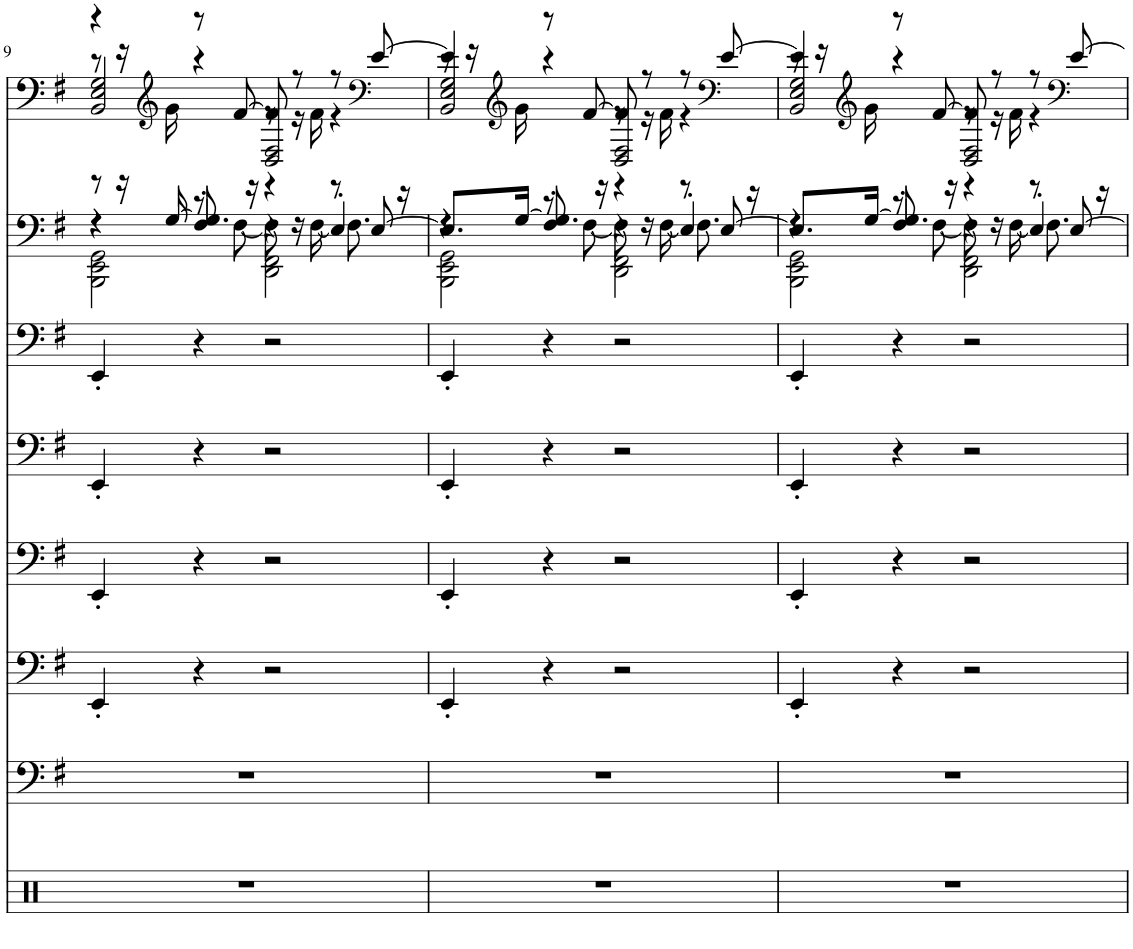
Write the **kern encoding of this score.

**kern	**kern	**kern	**kern	**kern	**kern	**kern	**kern
*part8	*part7	*part6	*part5	*part4	*part3	*part2	*part1
*staff8	*staff7	*staff6	*staff5	*staff4	*staff3	*staff2	*staff1
*I"Percussion	*I"E.Piano	*I"Ocarina	*I"Gtr.Harmonics	*I"Ocarina	*I"Gtr.Harmonics	*I"Acoustic Bass	*I"Slap Bass 1
*	*I'E.Pno	*I'Oc	*	*I'Oc	*	*I'Ac b	*
!!LO:PB:g=z
*clefX	*clefF4	*clefF4	*clefF4	*clefF4	*clefF4	*clefF4	*clefF4
*k[]	*k[f#]	*k[f#]	*k[f#]	*k[f#]	*k[f#]	*k[f#]	*k[f#]
*M4/4	*M4/4	*M4/4	*M4/4	*M4/4	*M4/4	*M4/4	*M4/4
=9	=9	=9	=9	=9	=9	=9	=9
*	*	*	*	*	*	*^	*^
*	*	*	*	*	*	*	*^	*	*^
*	*	*	*	*	*	*	*	*^	*	*	*
1r	1r	4EE'/	4EE'/	4EE'/	4EE'/	8r	4r	4r	2BBB\ 2EE\ 2GG\	4r	8r	2BB/ 2E/ 2G/
.	.	.	.	.	.	16r	.	.	.	.	16r	.
*	*	*	*	*	*	*	*	*	*	*clefG2	*	*
.	.	.	.	.	.	[16G/	.	.	.	.	16g\	.
.	.	4r	4r	4r	4r	8.G/]	8r	4F#'/	.	8r	4r	.
.	.	.	.	.	.	.	[8F#\	.	.	[8f#/	.	.
.	.	.	.	.	.	16r	.	.	.	.	.	.
.	.	2r	2r	2r	2r	4r	8F#\]	4r	2DD\ 2FF#\	8f#/]	8r	2D/ 2F#/
.	.	.	.	.	.	.	16r	.	.	8r	16r	.
.	.	.	.	.	.	.	[16F#\	.	.	.	16f#\	.
.	.	.	.	.	.	8r	8.F#\]	4E'/	.	8r	4r	.
*	*	*	*	*	*	*	*	*	*	*clefF4	*	*
.	.	.	.	.	.	[8E/	.	.	.	[8e/	.	.
.	.	.	.	.	.	.	16r	.	.	.	.	.
=10	=10	=10	=10	=10	=10	=10	=10	=10	=10	=10	=10	=10
1r	1r	4EE'/	4EE'/	4EE'/	4EE'/	8.E/L]	4r	4r	2BBB\ 2EE\ 2GG\	4e/]	8r	2BB/ 2E/ 2G/
.	.	.	.	.	.	.	.	.	.	.	16r	.
*	*	*	*	*	*	*	*	*	*	*clefG2	*	*
.	.	.	.	.	.	[16G/Jk	.	.	.	.	16g\	.
.	.	4r	4r	4r	4r	8.G/]	8r	4F#'/	.	8r	4r	.
.	.	.	.	.	.	.	[8F#\	.	.	[8f#/	.	.
.	.	.	.	.	.	16r	.	.	.	.	.	.
.	.	2r	2r	2r	2r	4r	8F#\]	4r	2DD\ 2FF#\	8f#/]	8r	2D/ 2F#/
.	.	.	.	.	.	.	16r	.	.	8r	16r	.
.	.	.	.	.	.	.	[16F#\	.	.	.	16f#\	.
.	.	.	.	.	.	8r	8.F#\]	4E'/	.	8r	4r	.
*	*	*	*	*	*	*	*	*	*	*clefF4	*	*
.	.	.	.	.	.	[8E/	.	.	.	[8e/	.	.
.	.	.	.	.	.	.	16r	.	.	.	.	.
=11	=11	=11	=11	=11	=11	=11	=11	=11	=11	=11	=11	=11
1r	1r	4EE'/	4EE'/	4EE'/	4EE'/	8.E/L]	4r	4r	2BBB\ 2EE\ 2GG\	4e/]	8r	2BB/ 2E/ 2G/
.	.	.	.	.	.	.	.	.	.	.	16r	.
*	*	*	*	*	*	*	*	*	*	*clefG2	*	*
.	.	.	.	.	.	[16G/Jk	.	.	.	.	16g\	.
.	.	4r	4r	4r	4r	8.G/]	8r	4F#'/	.	8r	4r	.
.	.	.	.	.	.	.	[8F#\	.	.	[8f#/	.	.
.	.	.	.	.	.	16r	.	.	.	.	.	.
.	.	2r	2r	2r	2r	4r	8F#\]	4r	2DD\ 2FF#\	8f#/]	8r	2D/ 2F#/
.	.	.	.	.	.	.	16r	.	.	8r	16r	.
.	.	.	.	.	.	.	[16F#\	.	.	.	16f#\	.
.	.	.	.	.	.	8r	8.F#\]	4E'/	.	8r	4r	.
*	*	*	*	*	*	*	*	*	*	*clefF4	*	*
.	.	.	.	.	.	[8E/	.	.	.	[8e/	.	.
.	.	.	.	.	.	.	16r	.	.	.	.	.
*	*	*	*	*	*	*v	*v	*v	*v	*	*	*
*	*	*	*	*	*	*	*v	*v	*v
=	=	=	=	=	=	=	=
*-	*-	*-	*-	*-	*-	*-	*-
